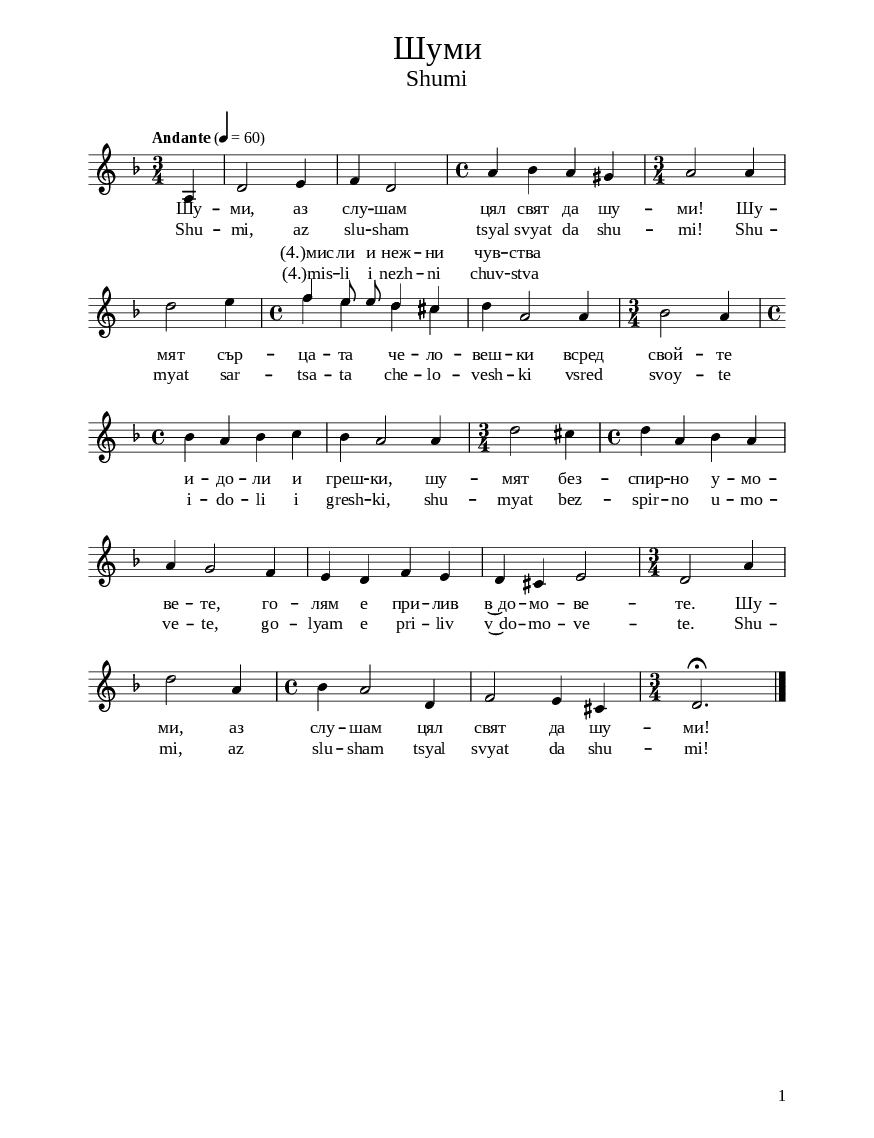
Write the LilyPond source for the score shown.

\version "2.20.0"

\paper {
  #(set-paper-size "a5")
}

\bookpart {
  \paper {
    print-all-headers = ##t
    print-page-number = ##t
    print-first-page-number = ##t

    % put page numbers on the bottom
    oddHeaderMarkup = \markup ""
    evenHeaderMarkup = \markup ""
    oddFooterMarkup = \markup
    \fill-line {
      ""
      \on-the-fly #print-page-number-check-first \fromproperty #'page:page-number-string
    }
    evenFooterMarkup = \markup
    \fill-line {
      \on-the-fly #print-page-number-check-first \fromproperty #'page:page-number-string
      ""
    }

    left-margin = 1.5\cm
    right-margin = 1.5\cm
    top-margin = 1.6\cm
    bottom-margin = 1.2\cm
    ragged-bottom = ##t % do not spread the staves to fill the whole vertical space

    % change lyrics and titles font (affects notes also)
    fonts =
    #(make-pango-font-tree
      "Times New Roman"
      "DejaVu Sans"
      "DejaVu Sans Mono"
      (/ (* staff-height pt) 3.6))

    % change distance between staves
    system-system-spacing =
    #'((basic-distance . 12)
       (minimum-distance . 6)
       (padding . 1)
       (stretchability . 12))
  }

  \header {
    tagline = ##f
  }

  \score{
    \layout { 
      indent = 0.0\cm % remove first line indentation
      %ragged-last = ##t % do not spread last line to fill the whole space
      \context {
        \Score
        \omit BarNumber %remove bar numbers
      } % context

      \context { % change staff size
        \Staff
        fontSize = #+0 % affects notes size only
        \override StaffSymbol #'staff-space = #(magstep -3)
        \override StaffSymbol #'thickness = #0.5
        \override BarLine #'hair-thickness = #1
        %\override StaffSymbol #'ledger-line-thickness = #'(0 . 0)
      }

      \context { % adjust space between staff and lyrics and between the two lyric lines
        \Lyrics
        \override VerticalAxisGroup.nonstaff-relatedstaff-spacing = #'((basic-distance . 4.5))
        \override VerticalAxisGroup.nonstaff-nonstaff-spacing = #'((minimum-distance . 2))
      }
    } % layout

    <<
      \new Lyrics = "tempVoiceLyricsBG" \with {
        % lyrics above a staff should have this override
        \override VerticalAxisGroup.staff-affinity = #DOWN
      }    
      \new Lyrics = "tempVoiceLyricsEN" \with {
        \override VerticalAxisGroup.staff-affinity = #DOWN
      }    
      \new Voice = "mainVoice" \absolute  {
        \clef treble
        \key d \minor
        \time 3/4 \tempo "Andante" 4 = 60
        \partial 4
        \autoBeamOff
 
        a4 | d'2 e'4 | f'4 d'2 | \time 4/4  a'4 bes' a' gis' | \time 3/4  a'2 a'4 \break |        
        d''2 e''4 | \time 4/4  
      
        << % now temporary add a second voice
          { 
            \voiceTwo % this voice is in the same context as parent
            f''4 e'' d'' cis'' | d''4 \stemUp a'2 \stemNeutral
          }
          \new Voice = "tempVoice" { % this is a new voice context
            \voiceOne \autoBeamOff
            f''4 e''8 e'' d''4 cis'' | \hideNotes d''4 \stemDown a'2 \stemNeutral \unHideNotes
          }
        >>
        \oneVoice
      
        a'4 | \time 3/4  bes'2 a'4 | \break       
      
        \time 4/4  bes'4 a' bes' c'' | bes'4 a'2 a'4 | \time 3/4  d''2 cis''4 | \time 4/4  d''4 a' bes' a' \break |
        a'4 g'2 f'4 |  e'4 d' f' e' | d'4 cis' e'2 | \time 3/4  d'2 a'4 \break |
        d''2 a'4 | \time 4/4  bes'4 a'2 d'4 |  f'2 e'4 cis' | \time 3/4  d'2.\fermata | \bar "|." \break
      }
  
      \new Lyrics \lyricsto "mainVoice" {
        Шу -- ми,
        аз слу -- шам цял свят да шу -- ми! Шу -- мят
        сър -- ца -- та че -- ло --  веш -- ки всред
        свой -- те и -- до -- ли и греш -- ки, шу -- мят
        без -- спир -- но у -- мо -- ве -- те, го -- лям
        е при -- лив в~до -- мо -- ве -- те. Шу -- ми,
        аз слу -- шам цял свят да шу -- ми!
      }
  
      \context Lyrics = "tempVoiceLyricsBG" {
        \lyricsto "tempVoice" {
          "(4.)мис" -- ли и неж -- ни чув -- ства
        }
      }
  
      \new Lyrics \lyricsto "mainVoice" {
        Shu -- mi,
        az slu -- sham tsyal svyat da shu -- mi! Shu -- myat
        sar -- tsa -- ta che -- lo --  vesh -- ki vsred
        svoy -- te i -- do -- li i gresh -- ki, shu -- myat
        bez -- spir -- no u -- mo -- ve -- te, go -- lyam
        e pri -- liv v~do -- mo -- ve -- te. Shu -- mi,
        az slu -- sham tsyal svyat da shu -- mi!
      }
  
      \context Lyrics = "tempVoiceLyricsEN" {
        \lyricsto "tempVoice" {
          "(4.)mis" -- li i nezh -- ni chuv -- stva
        }
      }
  
    >>
  

  
    \header {
      title = \markup \column \normal-text \fontsize #2.5 {
        \center-align
        \line { Шуми }
        \vspace #-0.6
        \center-align
        \line \fontsize #-3 { Shumi }
        \vspace #-0.8
        \center-align
        \line \fontsize #-3 { " " }
      }
    }
  
    \midi{}

  } % score

  \pageBreak

  \markup \fontsize #+2.5 {
    \hspace #1
    \override #'(baseline-skip . 2.4) % affects space between column lines
    \column {
      \line {  2. И вятър вее,}

      \line {   "   "където си ще.}

      \line {   "   "Листата горски отговарят}

      \line {   "   "на неговия зов, повтарят}

      \line {   "   "любимата си песенчица,}

      \line {   "   "игрива като ладанчица.}

      \line {   "   "И вятър вее,}

      \line {   "   "където си ще.}
      \line { " " }
      \line {   3. Мой ветре, буйно}

      \line {   "   "задухай сега!}

      \line {   "   "Носи Божествената влага}

      \line {   "   "и освежаваща прохлада;}

      \line {   "   "пречиствай задушливи хижи,}

      \line {   "   "разсейвай тежки земни грижи!}

      \line {   "   "Мой ветре, буйно}

      \line {   "   "задухай сега!}
      \line { " " }
      \line {      4. Задухай, ветре,}

      \line {   "   "света разведри!}

      \line {   "   "При чисти мисли и нежни чувства}

      \line {   "   "цъфтят Божествени изкуства;}

      \line {   "   "навред да просияе радост,}

      \line {   "   "навред да диша свежа младост.}

      \line {   "   "Задухай, ветре,}

      \line {   "   "света избистри!}
    }

    \hspace #5
    \override #'(baseline-skip . 2.4)
    \column {
      \line {  2. I vyatar vee,}

      \line {   "   "kadeto si shte.}

      \line {   "   "Listata gorski otgovaryat}

      \line {   "   "na negoviya zov, povtaryat}

      \line {   "   "lyubimata si pesenchitsa,}

      \line {   "   "igriva kato ladanchitsa.}

      \line {   "   "I vyatar vee,}

      \line {   "   "kadeto si shte.}
      \line { " " }
      \line {  3. Moy vetre, buyno}

      \line {   "   "zaduhay sega!}

      \line {   "   "Nosi Bozhestvenata vlaga}

      \line {   "   "i osvezhavashta prohlada;}

      \line {   "   "prechistvay zadushlivi hizhi,}

      \line {   "   "razseyvay tezhki zemni grizhi!}

      \line {   "   "Moy vetre, buyno}

      \line {   "   "zaduhay sega!}
      \line { " " }
      \line {  4. Zaduhay, vetre,}

      \line {   "   "sveta razvedri!}

      \line {   "   "Pri chisti misli i nezhni chuvstva}

      \line {   "   "tsaftyat Bozhestveni izkustva;}

      \line {   "   "navred da prosiyae radost,}

      \line {   "   "navred da disha svezha mladost.}

      \line {   "   "Zaduhay, vetre,}

      \line {   "   "sveta izbistri!}
    } %column
  } % markup

  \pageBreak

  % include foreign translation(s) of the song
  \version "2.22.0"

\markup \fill-line { \fontsize #6 "Es lärmt" }
\markup \null
\markup \null
\markup \fontsize #+2.5 {
  \hspace #10
  \override #'(baseline-skip . 2)
  \column {
    \line { " " }


    \line {   1. Es lärmt, es lärmt, ich höre,}

    \line {   "   "die ganze Welt lärmen! }

    \line {   "   "Die Herzen der Menschen lärmen }

    \line {   "   "zwischen ihren Idolen und Fehlern; }

    \line {   "   "die Gehirne lärmen unaufhörlich. }

    \line {   "   "Es ist eine große Flut in den Häusern. }

    \line {   "   "Es lärmt, ich höre,}

    \line {   "   "die ganze Welt lärmen!}

    \line { " " }
    \line {   2. Und der Wind weht, }

    \line {   "   "wohin er will. }

    \line {   "   "Die Blätter des Waldes antworten }

    \line {   "   "auf seinem Ruf, sie wiederholen ihr Lieblingslied,}

    \line {   "   "spielerisch wie ein tanzendes Mädchen.}

    \line {   "   "Und der Wind weht, }

    \line {   "   "wohin er will.}

    \line { " " }

    \line {   3. Oh, mein Wind, }

    \line {   "   "wehe nun stark! }

    \line {   "   "Bringe die göttliche Feuchtigkeit}

    \line {   "   "und die belebende Frische, }

    \line {   "   "reinige die stickigen Hütten}

    \line {   "   "und zerstreue die schweren menschlichen Sorgen!}

    \line {   "   "Oh, mein Wind,}

    \line {   "   "wehe nun stark!}

    \line { " " }
    \line {   4. Wehe, Wind, }

    \line {   "   "muntere die Welt auf! }

    \line {   "   "Bei reinen Gedanken und zärtlichen Gefühlen }

    \line {   "   "erblühen die göttlichen Künste;}

    \line {   "   "möge überall Freude erstrahlen}

    \line {   "   "und die frische Jugend aufatmen! }

    \line {   "   "Wehe, Wind, }

    \line {   "   "kläre die Welt!}

    \line { " " }
    \line { "   " \italic { Refrain } ... }
  }
}



} % bookpart


%{
convert-ly (GNU LilyPond) 2.20.0  convert-ly: Processing `'...
Applying conversion: 2.19.2, 2.19.7, 2.19.11, 2.19.16, 2.19.22,
2.19.24, 2.19.28, 2.19.29, 2.19.32, 2.19.40, 2.19.46, 2.19.49,
2.19.80, 2.20.0
%}
